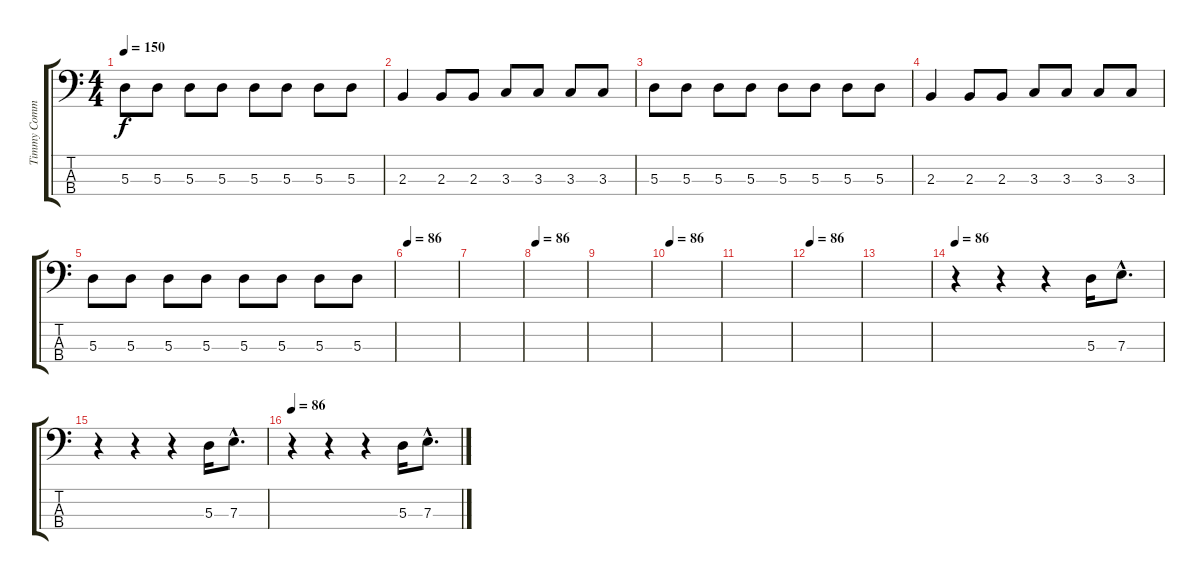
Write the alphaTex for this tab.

\track ("Timmy Commerford" "Timmy Comm") {instrument electricbassfinger}
\staff {score tabs}
\tuning (G2 D2 A1 B0) {hide}
\ts (4 4)
\tempo 150
\clef f4
\ks c
5.3.8{dy f} 5.3.8 5.3.8 5.3.8 5.3.8 5.3.8 5.3.8 5.3.8 |
2.3.4 2.3.8 2.3.8 3.3.8 3.3.8 3.3.8 3.3.8 |
5.3.8 5.3.8 5.3.8 5.3.8 5.3.8 5.3.8 5.3.8 5.3.8 |
2.3.4 2.3.8 2.3.8 3.3.8 3.3.8 3.3.8 3.3.8 |
5.3.8 5.3.8 5.3.8 5.3.8 5.3.8 5.3.8 5.3.8 5.3.8 |
\tempo 86
|
|
\tempo 86
|
|
\tempo 86
|
|
\tempo 86
|
|
\tempo 86
r.4 r.4 r.4 5.3.16 7.3{hac}.8{d} |
r.4 r.4 r.4 5.3.16 7.3{hac}.8{d} |
\tempo 86
r.4 r.4 r.4 5.3.16 7.3{hac}.8{d}
